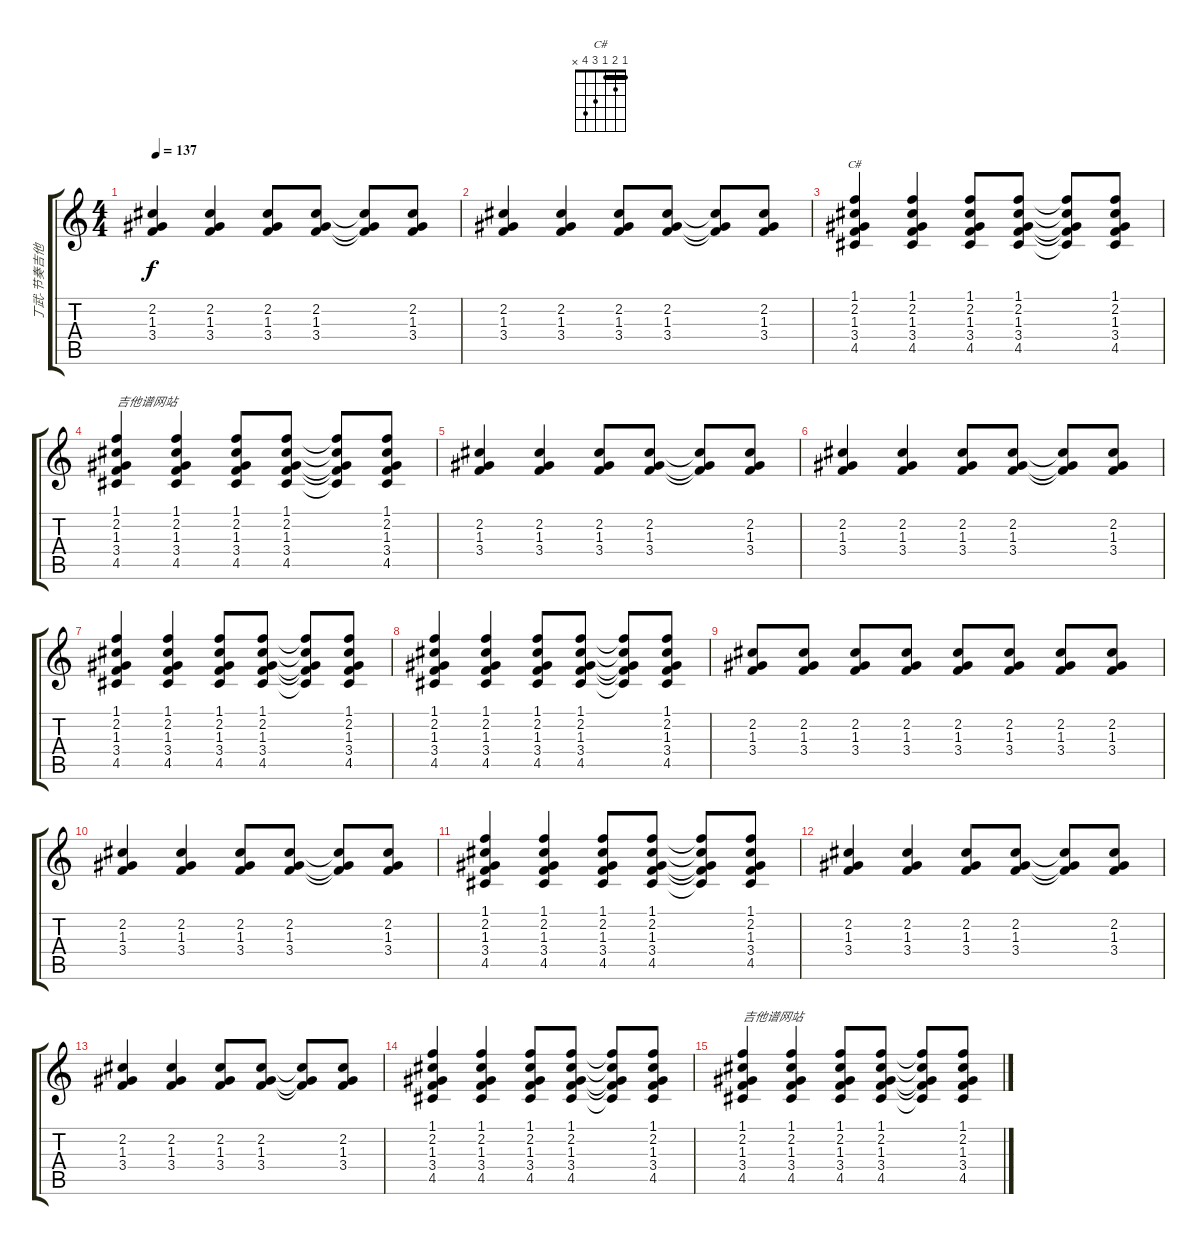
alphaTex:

\track ("丁武-节奏吉他" "丁武-节奏吉他") {instrument distortionguitar}
\staff {score tabs}
\tuning (E4 B3 G3 D3 A2 E2) {hide}
\chord ("C#" 1 2 1 3 4 x) {barre 1}
\ts (4 4)
\tempo 137
\clef g2
\ks c
(2.2 1.3 3.4).4{dy f} (2.2 1.3 3.4).4 (2.2 1.3 3.4).8 (2.2 1.3 3.4).8 (2.2{t} 1.3{t} 3.4{t}).8 (2.2 1.3 3.4).8 |
(2.2 1.3 3.4).4 (2.2 1.3 3.4).4 (2.2 1.3 3.4).8 (2.2 1.3 3.4).8 (2.2{t} 1.3{t} 3.4{t}).8 (2.2 1.3 3.4).8 |
(1.1 2.2 1.3 3.4 4.5).4{ch "C#"} (1.1 2.2 1.3 3.4 4.5).4 (1.1 2.2 1.3 3.4 4.5).8 (1.1 2.2 1.3 3.4 4.5).8 (1.1{t} 2.2{t} 1.3{t} 3.4{t} 4.5{t}).8 (1.1 2.2 1.3 3.4 4.5).8 |
(1.1 2.2 1.3 3.4 4.5).4{txt "吉他谱网站"} (1.1 2.2 1.3 3.4 4.5).4 (1.1 2.2 1.3 3.4 4.5).8 (1.1 2.2 1.3 3.4 4.5).8 (1.1{t} 2.2{t} 1.3{t} 3.4{t} 4.5{t}).8 (1.1 2.2 1.3 3.4 4.5).8 |
(2.2 1.3 3.4).4 (2.2 1.3 3.4).4 (2.2 1.3 3.4).8 (2.2 1.3 3.4).8 (2.2{t} 1.3{t} 3.4{t}).8 (2.2 1.3 3.4).8 |
(2.2 1.3 3.4).4 (2.2 1.3 3.4).4 (2.2 1.3 3.4).8 (2.2 1.3 3.4).8 (2.2{t} 1.3{t} 3.4{t}).8 (2.2 1.3 3.4).8 |
(1.1 2.2 1.3 3.4 4.5).4 (1.1 2.2 1.3 3.4 4.5).4 (1.1 2.2 1.3 3.4 4.5).8 (1.1 2.2 1.3 3.4 4.5).8 (1.1{t} 2.2{t} 1.3{t} 3.4{t} 4.5{t}).8 (1.1 2.2 1.3 3.4 4.5).8 |
(1.1 2.2 1.3 3.4 4.5).4 (1.1 2.2 1.3 3.4 4.5).4 (1.1 2.2 1.3 3.4 4.5).8 (1.1 2.2 1.3 3.4 4.5).8 (1.1{t} 2.2{t} 1.3{t} 3.4{t} 4.5{t}).8 (1.1 2.2 1.3 3.4 4.5).8 |
(2.2 1.3 3.4).8 (2.2 1.3 3.4).8 (2.2 1.3 3.4).8 (2.2 1.3 3.4).8 (2.2 1.3 3.4).8 (2.2 1.3 3.4).8 (2.2 1.3 3.4).8 (2.2 1.3 3.4).8 |
(2.2 1.3 3.4).4 (2.2 1.3 3.4).4 (2.2 1.3 3.4).8 (2.2 1.3 3.4).8 (2.2{t} 1.3{t} 3.4{t}).8 (2.2 1.3 3.4).8 |
(1.1 2.2 1.3 3.4 4.5).4 (1.1 2.2 1.3 3.4 4.5).4 (1.1 2.2 1.3 3.4 4.5).8 (1.1 2.2 1.3 3.4 4.5).8 (1.1{t} 2.2{t} 1.3{t} 3.4{t} 4.5{t}).8 (1.1 2.2 1.3 3.4 4.5).8 |
(2.2 1.3 3.4).4 (2.2 1.3 3.4).4 (2.2 1.3 3.4).8 (2.2 1.3 3.4).8 (2.2{t} 1.3{t} 3.4{t}).8 (2.2 1.3 3.4).8 |
(2.2 1.3 3.4).4 (2.2 1.3 3.4).4 (2.2 1.3 3.4).8 (2.2 1.3 3.4).8 (2.2{t} 1.3{t} 3.4{t}).8 (2.2 1.3 3.4).8 |
(1.1 2.2 1.3 3.4 4.5).4 (1.1 2.2 1.3 3.4 4.5).4 (1.1 2.2 1.3 3.4 4.5).8 (1.1 2.2 1.3 3.4 4.5).8 (1.1{t} 2.2{t} 1.3{t} 3.4{t} 4.5{t}).8 (1.1 2.2 1.3 3.4 4.5).8 |
(1.1 2.2 1.3 3.4 4.5).4{txt "吉他谱网站"} (1.1 2.2 1.3 3.4 4.5).4 (1.1 2.2 1.3 3.4 4.5).8 (1.1 2.2 1.3 3.4 4.5).8 (1.1{t} 2.2{t} 1.3{t} 3.4{t} 4.5{t}).8 (1.1 2.2 1.3 3.4 4.5).8
